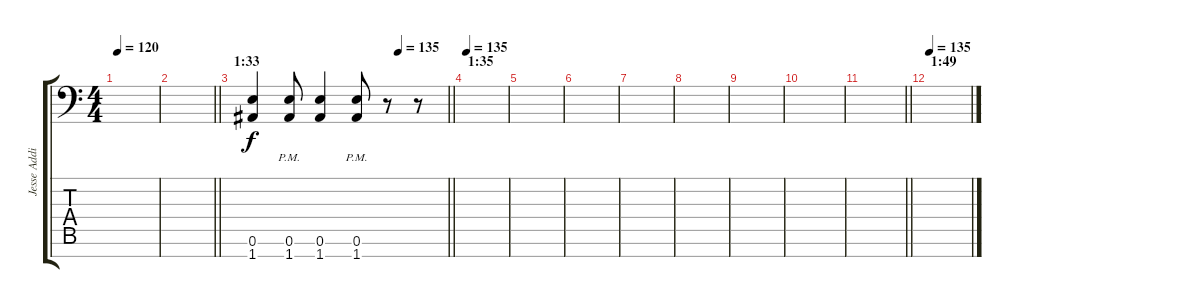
\track ("Jesse Additional" "Jesse Addi") {instrument distortionguitar}
\staff {score tabs}
\tuning (E4 B3 G3 D3 A2 E2 A1) {hide}
\ts (4 4)
\tempo 120
\clef f4
\ks c
|
\barLineRight lightlight
|
\section ("" "1:33")
\tempo (135 0.75)
\barLineRight lightlight
(0.6 1.7).4 (0.6{pm} 1.7{pm}).8 (0.6 1.7).4 (0.6{pm} 1.7{pm}).8 r.8 r.8 |
\section ("" "1:35")
\tempo 135
|
|
|
|
|
|
|
\barLineRight lightlight
|
\section ("" "1:49")
\tempo 135
